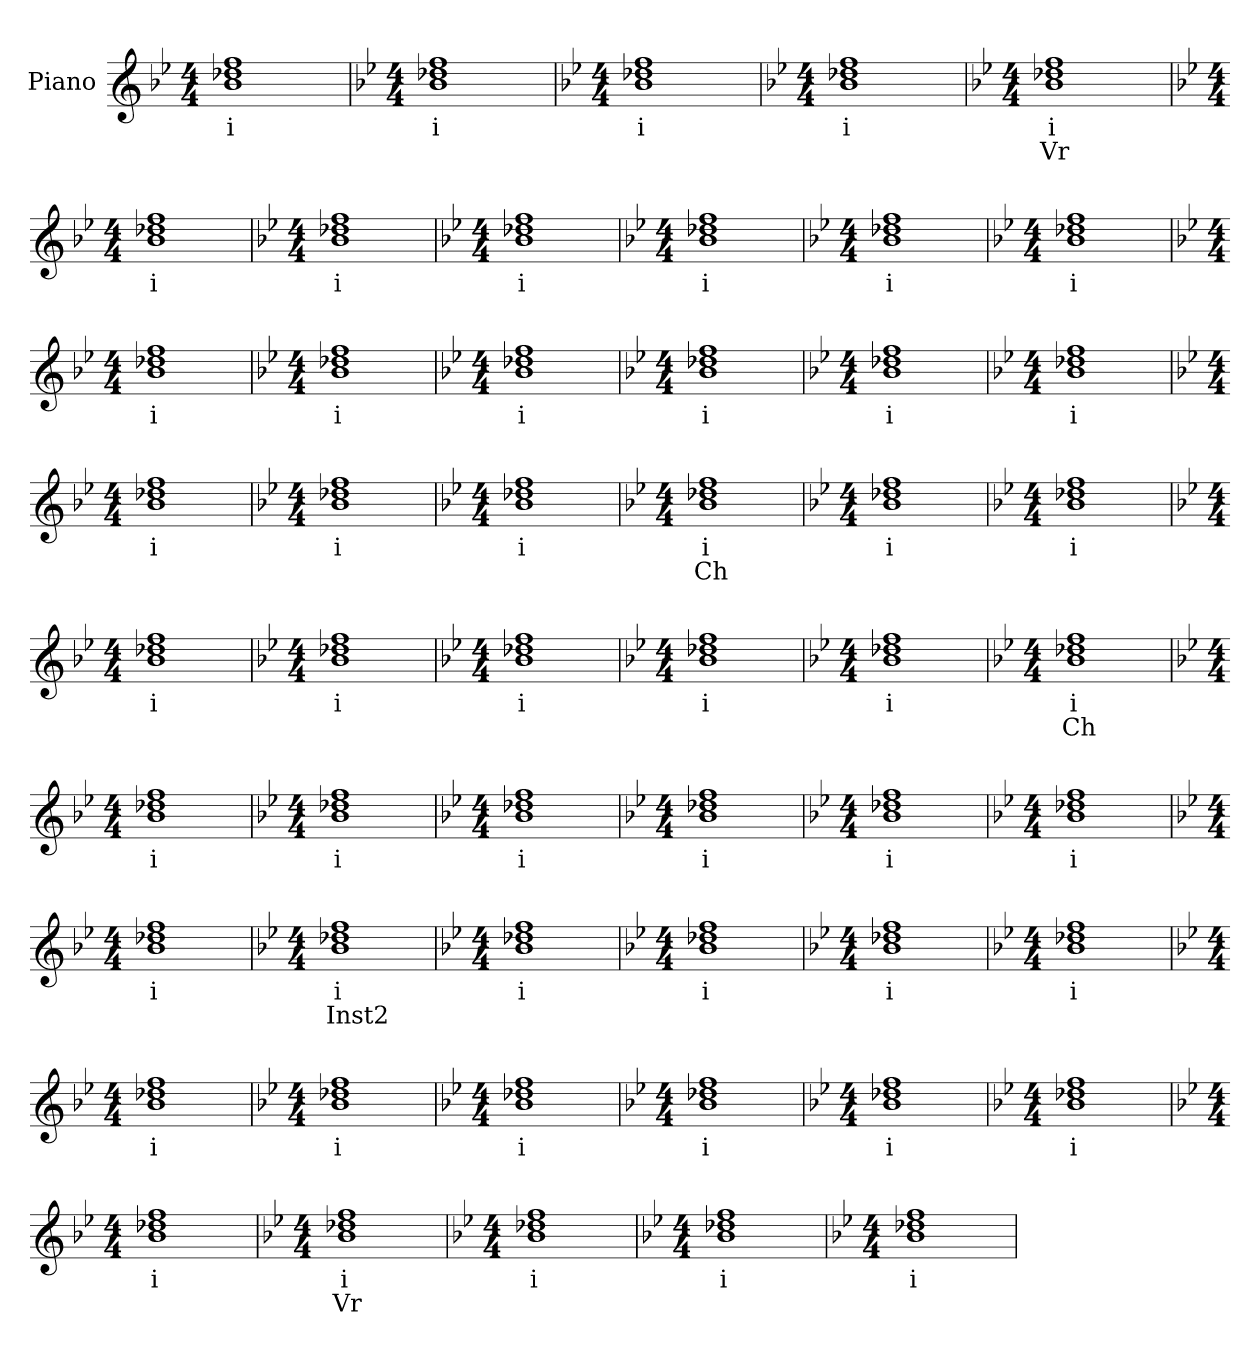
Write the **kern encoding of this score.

**kern	**text	**text
*part1	*part1	*part1
*staff1	*staff1	*staff1
*I"Piano	*	*
*I'Pno	*	*
*k[b-e-]	*	*
*B-:	*	*
*M4/4	*	*
=	=	=
1b- 1dd-X 1ff	i	.
=	=	=
*k[b-e-]	*	*
*B-:	*	*
*M4/4	*	*
1b- 1dd-X 1ff	i	.
=	=	=
*k[b-e-]	*	*
*B-:	*	*
*M4/4	*	*
1b- 1dd-X 1ff	i	.
=	=	=
*k[b-e-]	*	*
*B-:	*	*
*M4/4	*	*
1b- 1dd-X 1ff	i	.
=	=	=
*k[b-e-]	*	*
*B-:	*	*
*M4/4	*	*
1b- 1dd-X 1ff	i	Vr
=	=	=
*k[b-e-]	*	*
*B-:	*	*
*M4/4	*	*
1b- 1dd-X 1ff	i	.
=	=	=
*k[b-e-]	*	*
*B-:	*	*
*M4/4	*	*
1b- 1dd-X 1ff	i	.
=	=	=
*k[b-e-]	*	*
*B-:	*	*
*M4/4	*	*
1b- 1dd-X 1ff	i	.
=	=	=
*k[b-e-]	*	*
*B-:	*	*
*M4/4	*	*
1b- 1dd-X 1ff	i	.
=	=	=
*k[b-e-]	*	*
*B-:	*	*
*M4/4	*	*
1b- 1dd-X 1ff	i	.
=	=	=
*k[b-e-]	*	*
*B-:	*	*
*M4/4	*	*
1b- 1dd-X 1ff	i	.
=	=	=
*k[b-e-]	*	*
*B-:	*	*
*M4/4	*	*
1b- 1dd-X 1ff	i	.
=	=	=
*k[b-e-]	*	*
*B-:	*	*
*M4/4	*	*
1b- 1dd-X 1ff	i	.
=	=	=
*k[b-e-]	*	*
*B-:	*	*
*M4/4	*	*
1b- 1dd-X 1ff	i	.
=	=	=
*k[b-e-]	*	*
*B-:	*	*
*M4/4	*	*
1b- 1dd-X 1ff	i	.
=	=	=
*k[b-e-]	*	*
*B-:	*	*
*M4/4	*	*
1b- 1dd-X 1ff	i	.
=	=	=
*k[b-e-]	*	*
*B-:	*	*
*M4/4	*	*
1b- 1dd-X 1ff	i	.
=	=	=
*k[b-e-]	*	*
*B-:	*	*
*M4/4	*	*
1b- 1dd-X 1ff	i	.
=	=	=
*k[b-e-]	*	*
*B-:	*	*
*M4/4	*	*
1b- 1dd-X 1ff	i	.
=	=	=
*k[b-e-]	*	*
*B-:	*	*
*M4/4	*	*
1b- 1dd-X 1ff	i	.
=	=	=
*k[b-e-]	*	*
*B-:	*	*
*M4/4	*	*
1b- 1dd-X 1ff	i	Ch
=	=	=
*k[b-e-]	*	*
*B-:	*	*
*M4/4	*	*
1b- 1dd-X 1ff	i	.
=	=	=
*k[b-e-]	*	*
*B-:	*	*
*M4/4	*	*
1b- 1dd-X 1ff	i	.
=	=	=
*k[b-e-]	*	*
*B-:	*	*
*M4/4	*	*
1b- 1dd-X 1ff	i	.
=	=	=
*k[b-e-]	*	*
*B-:	*	*
*M4/4	*	*
1b- 1dd-X 1ff	i	.
=	=	=
*k[b-e-]	*	*
*B-:	*	*
*M4/4	*	*
1b- 1dd-X 1ff	i	.
=	=	=
*k[b-e-]	*	*
*B-:	*	*
*M4/4	*	*
1b- 1dd-X 1ff	i	.
=	=	=
*k[b-e-]	*	*
*B-:	*	*
*M4/4	*	*
1b- 1dd-X 1ff	i	.
=	=	=
*k[b-e-]	*	*
*B-:	*	*
*M4/4	*	*
1b- 1dd-X 1ff	i	Ch
=	=	=
*k[b-e-]	*	*
*B-:	*	*
*M4/4	*	*
1b- 1dd-X 1ff	i	.
=	=	=
*k[b-e-]	*	*
*B-:	*	*
*M4/4	*	*
1b- 1dd-X 1ff	i	.
=	=	=
*k[b-e-]	*	*
*B-:	*	*
*M4/4	*	*
1b- 1dd-X 1ff	i	.
=	=	=
*k[b-e-]	*	*
*B-:	*	*
*M4/4	*	*
1b- 1dd-X 1ff	i	.
=	=	=
*k[b-e-]	*	*
*B-:	*	*
*M4/4	*	*
1b- 1dd-X 1ff	i	.
=	=	=
*k[b-e-]	*	*
*B-:	*	*
*M4/4	*	*
1b- 1dd-X 1ff	i	.
=	=	=
*k[b-e-]	*	*
*B-:	*	*
*M4/4	*	*
1b- 1dd-X 1ff	i	.
=	=	=
*k[b-e-]	*	*
*B-:	*	*
*M4/4	*	*
1b- 1dd-X 1ff	i	Inst2
=	=	=
*k[b-e-]	*	*
*B-:	*	*
*M4/4	*	*
1b- 1dd-X 1ff	i	.
=	=	=
*k[b-e-]	*	*
*B-:	*	*
*M4/4	*	*
1b- 1dd-X 1ff	i	.
=	=	=
*k[b-e-]	*	*
*B-:	*	*
*M4/4	*	*
1b- 1dd-X 1ff	i	.
=	=	=
*k[b-e-]	*	*
*B-:	*	*
*M4/4	*	*
1b- 1dd-X 1ff	i	.
=	=	=
*k[b-e-]	*	*
*B-:	*	*
*M4/4	*	*
1b- 1dd-X 1ff	i	.
=	=	=
*k[b-e-]	*	*
*B-:	*	*
*M4/4	*	*
1b- 1dd-X 1ff	i	.
=	=	=
*k[b-e-]	*	*
*B-:	*	*
*M4/4	*	*
1b- 1dd-X 1ff	i	.
=	=	=
*k[b-e-]	*	*
*B-:	*	*
*M4/4	*	*
1b- 1dd-X 1ff	i	.
=	=	=
*k[b-e-]	*	*
*B-:	*	*
*M4/4	*	*
1b- 1dd-X 1ff	i	.
=	=	=
*k[b-e-]	*	*
*B-:	*	*
*M4/4	*	*
1b- 1dd-X 1ff	i	.
=	=	=
*k[b-e-]	*	*
*B-:	*	*
*M4/4	*	*
1b- 1dd-X 1ff	i	.
=	=	=
*k[b-e-]	*	*
*B-:	*	*
*M4/4	*	*
1b- 1dd-X 1ff	i	Vr
=	=	=
*k[b-e-]	*	*
*B-:	*	*
*M4/4	*	*
1b- 1dd-X 1ff	i	.
=	=	=
*k[b-e-]	*	*
*B-:	*	*
*M4/4	*	*
1b- 1dd-X 1ff	i	.
=	=	=
*k[b-e-]	*	*
*B-:	*	*
*M4/4	*	*
1b- 1dd-X 1ff	i	.
=	=	=
*-	*-	*-
